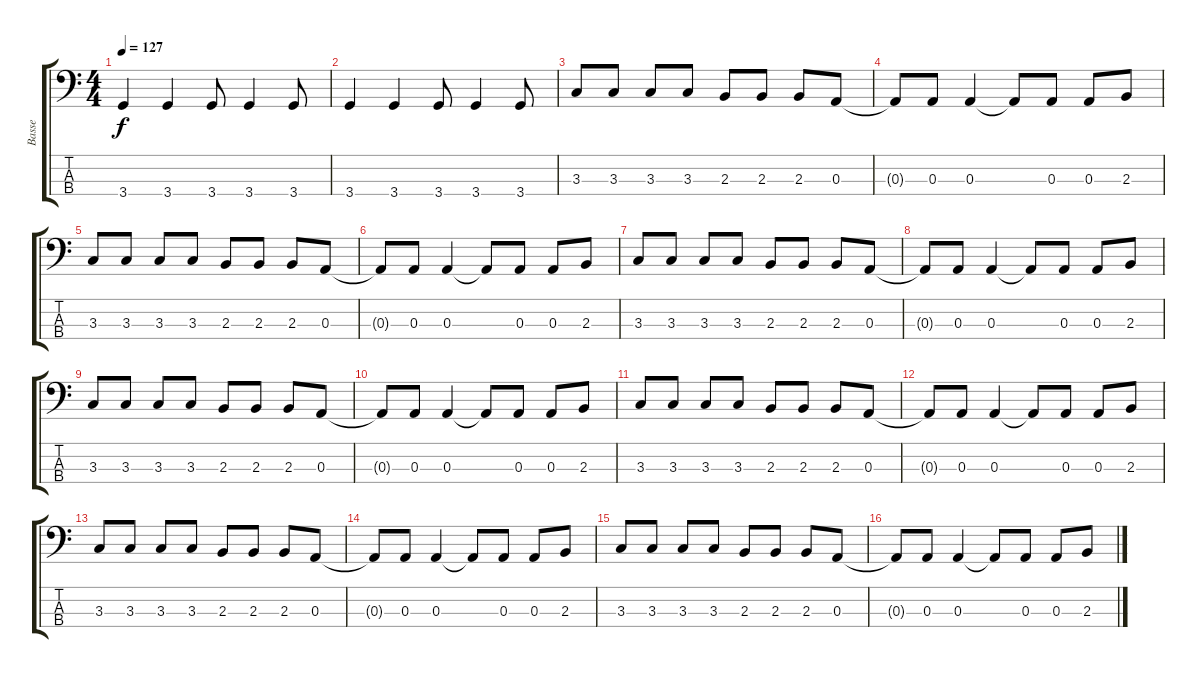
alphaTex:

\track ("Basse" "Basse") {instrument electricbasspick}
\staff {score tabs}
\tuning (G2 D2 A1 E1) {hide}
\ts (4 4)
\tempo 127
\clef f4
\ks c
3.4.4{dy f} 3.4.4 3.4.8 3.4.4 3.4.8 |
3.4.4 3.4.4 3.4.8 3.4.4 3.4.8 |
3.3.8 3.3.8 3.3.8 3.3.8 2.3.8 2.3.8 2.3.8 0.3.8 |
0.3{t}.8 0.3.8 0.3.4 0.3{t}.8 0.3.8 0.3.8 2.3.8 |
3.3.8 3.3.8 3.3.8 3.3.8 2.3.8 2.3.8 2.3.8 0.3.8 |
0.3{t}.8 0.3.8 0.3.4 0.3{t}.8 0.3.8 0.3.8 2.3.8 |
3.3.8 3.3.8 3.3.8 3.3.8 2.3.8 2.3.8 2.3.8 0.3.8 |
0.3{t}.8 0.3.8 0.3.4 0.3{t}.8 0.3.8 0.3.8 2.3.8 |
3.3.8 3.3.8 3.3.8 3.3.8 2.3.8 2.3.8 2.3.8 0.3.8 |
0.3{t}.8 0.3.8 0.3.4 0.3{t}.8 0.3.8 0.3.8 2.3.8 |
3.3.8 3.3.8 3.3.8 3.3.8 2.3.8 2.3.8 2.3.8 0.3.8 |
0.3{t}.8 0.3.8 0.3.4 0.3{t}.8 0.3.8 0.3.8 2.3.8 |
3.3.8 3.3.8 3.3.8 3.3.8 2.3.8 2.3.8 2.3.8 0.3.8 |
0.3{t}.8 0.3.8 0.3.4 0.3{t}.8 0.3.8 0.3.8 2.3.8 |
3.3.8 3.3.8 3.3.8 3.3.8 2.3.8 2.3.8 2.3.8 0.3.8 |
0.3{t}.8 0.3.8 0.3.4 0.3{t}.8 0.3.8 0.3.8 2.3.8
